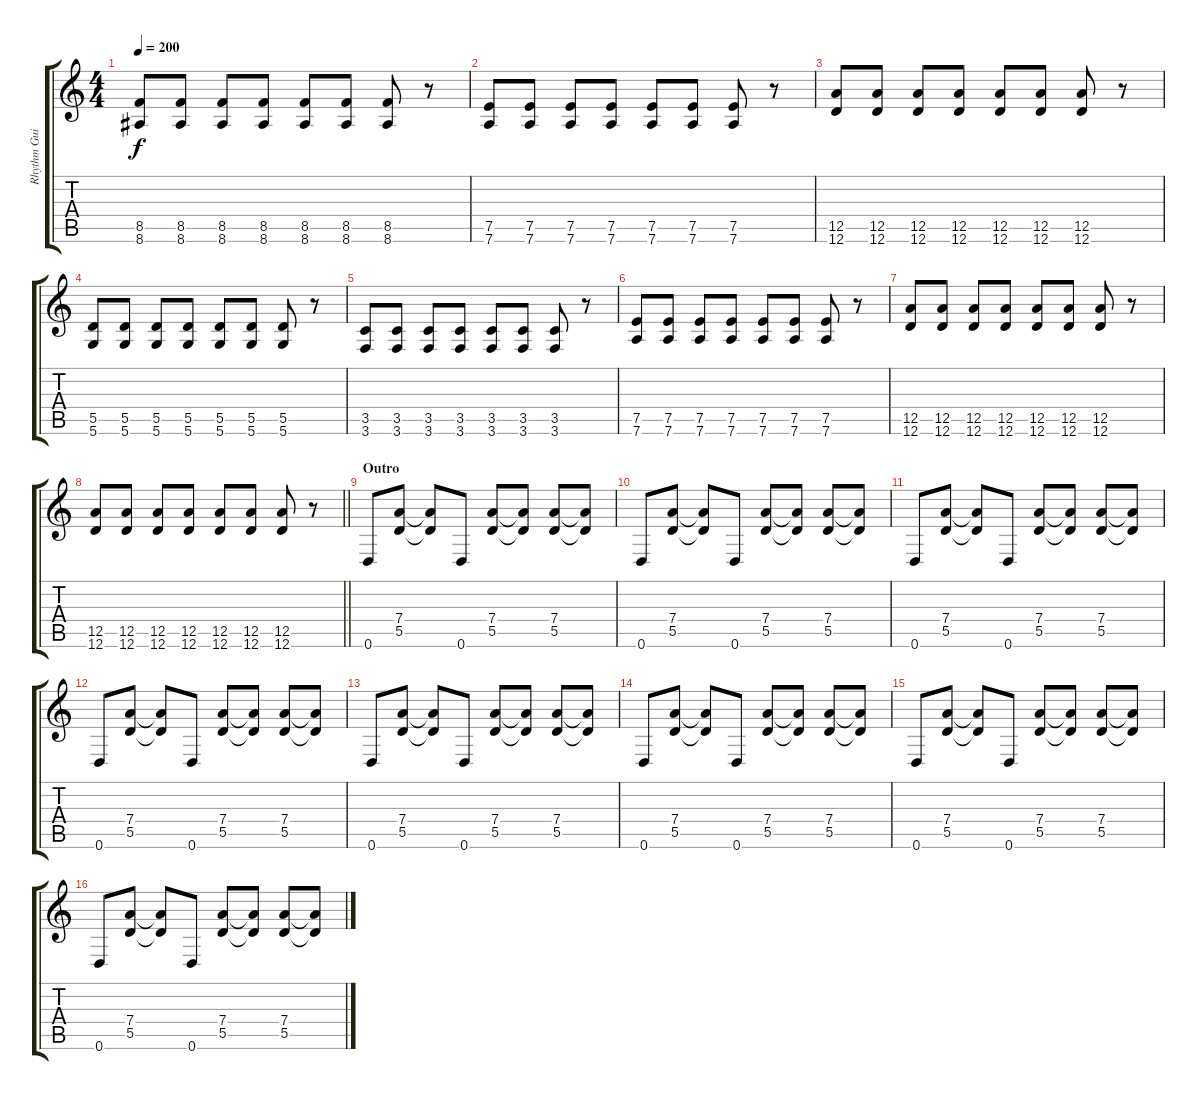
\track ("Rhythm Guitar R" "Rhythm Gui") {instrument overdrivenguitar}
\staff {score tabs}
\tuning (E4 B3 G3 D3 A2 D2) {hide}
\ts (4 4)
\tempo 200
\clef g2
\ks c
(8.5 8.6).8{dy f} (8.5 8.6).8 (8.5 8.6).8 (8.5 8.6).8 (8.5 8.6).8 (8.5 8.6).8 (8.5 8.6).8 r.8 |
(7.5 7.6).8 (7.5 7.6).8 (7.5 7.6).8 (7.5 7.6).8 (7.5 7.6).8 (7.5 7.6).8 (7.5 7.6).8 r.8 |
(12.5 12.6).8 (12.5 12.6).8 (12.5 12.6).8 (12.5 12.6).8 (12.5 12.6).8 (12.5 12.6).8 (12.5 12.6).8 r.8 |
(5.5 5.6).8 (5.5 5.6).8 (5.5 5.6).8 (5.5 5.6).8 (5.5 5.6).8 (5.5 5.6).8 (5.5 5.6).8 r.8 |
(3.5 3.6).8 (3.5 3.6).8 (3.5 3.6).8 (3.5 3.6).8 (3.5 3.6).8 (3.5 3.6).8 (3.5 3.6).8 r.8 |
(7.5 7.6).8 (7.5 7.6).8 (7.5 7.6).8 (7.5 7.6).8 (7.5 7.6).8 (7.5 7.6).8 (7.5 7.6).8 r.8 |
(12.5 12.6).8 (12.5 12.6).8 (12.5 12.6).8 (12.5 12.6).8 (12.5 12.6).8 (12.5 12.6).8 (12.5 12.6).8 r.8 |
\barLineRight lightlight
(12.5 12.6).8 (12.5 12.6).8 (12.5 12.6).8 (12.5 12.6).8 (12.5 12.6).8 (12.5 12.6).8 (12.5 12.6).8 r.8 |
\section ("" "Outro")
0.6.8 (7.4 5.5).8 (7.4{t} 5.5{t}).8 0.6.8 (7.4 5.5).8 (7.4{t} 5.5{t}).8 (7.4 5.5).8 (7.4{t} 5.5{t}).8 |
0.6.8 (7.4 5.5).8 (7.4{t} 5.5{t}).8 0.6.8 (7.4 5.5).8 (7.4{t} 5.5{t}).8 (7.4 5.5).8 (7.4{t} 5.5{t}).8 |
0.6.8 (7.4 5.5).8 (7.4{t} 5.5{t}).8 0.6.8 (7.4 5.5).8 (7.4{t} 5.5{t}).8 (7.4 5.5).8 (7.4{t} 5.5{t}).8 |
0.6.8 (7.4 5.5).8 (7.4{t} 5.5{t}).8 0.6.8 (7.4 5.5).8 (7.4{t} 5.5{t}).8 (7.4 5.5).8 (7.4{t} 5.5{t}).8 |
0.6.8 (7.4 5.5).8 (7.4{t} 5.5{t}).8 0.6.8 (7.4 5.5).8 (7.4{t} 5.5{t}).8 (7.4 5.5).8 (7.4{t} 5.5{t}).8 |
0.6.8 (7.4 5.5).8 (7.4{t} 5.5{t}).8 0.6.8 (7.4 5.5).8 (7.4{t} 5.5{t}).8 (7.4 5.5).8 (7.4{t} 5.5{t}).8 |
0.6.8 (7.4 5.5).8 (7.4{t} 5.5{t}).8 0.6.8 (7.4 5.5).8 (7.4{t} 5.5{t}).8 (7.4 5.5).8 (7.4{t} 5.5{t}).8 |
0.6.8 (7.4 5.5).8 (7.4{t} 5.5{t}).8 0.6.8 (7.4 5.5).8 (7.4{t} 5.5{t}).8 (7.4 5.5).8 (7.4{t} 5.5{t}).8
